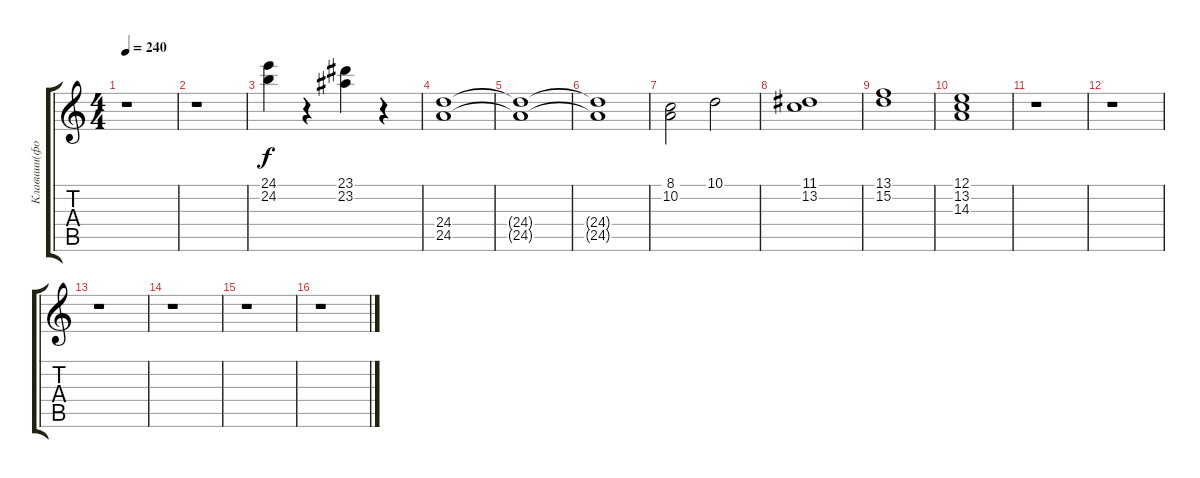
\track ("Клавиши(фон)" "Клавиши(фо") {instrument synthstrings2}
\staff {score tabs}
\tuning (E4 B3 G3 D3 A2 E2) {hide}
\ts (4 4)
\tempo 240
\clef g2
\ks c
r.1{dy f} |
r.1 |
(24.1 24.2).4 r.4 (23.1 23.2).4 r.4 |
(24.4 24.5).1 |
(24.4{t} 24.5{t}).1 |
(24.4{t} 24.5{t}).1 |
(8.1 10.2).2 10.1.2 |
(11.1 13.2).1 |
(13.1 15.2).1 |
(12.1 13.2 14.3).1 |
r.1 |
r.1 |
r.1 |
r.1 |
r.1 |
r.1
